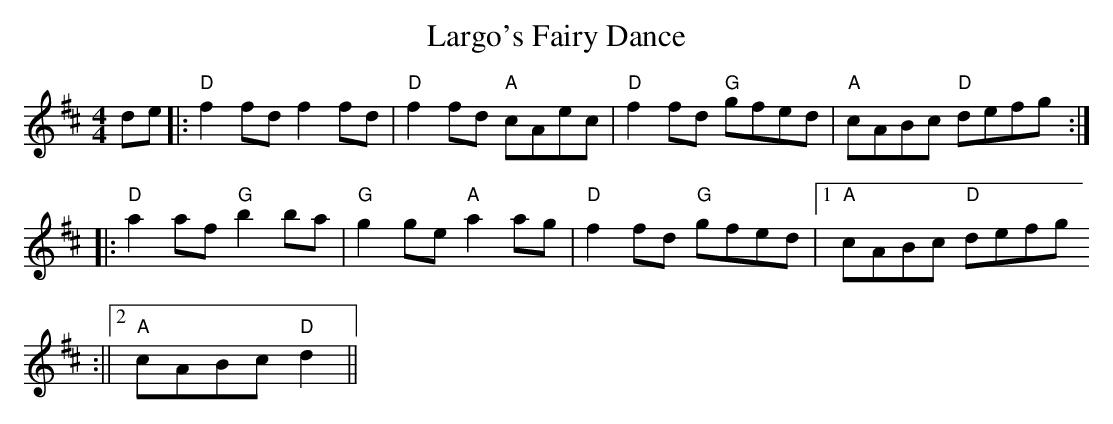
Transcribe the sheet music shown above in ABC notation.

X:1
T:Largo's Fairy Dance
M:4/4
L:1/8
K:D
de|:"D"f2 fd f2 fd|"D"f2 fd "A"cAec|"D"f2 fd "G"gfed|"A"cABc "D"defg:|
|:"D"a2 af "G"b2 ba|"G"g2 ge "A"a2 ag|"D"f2 fd "G"gfed|1 "A"cABc "D"defg
:||2 "A"cABc"D"d2||
